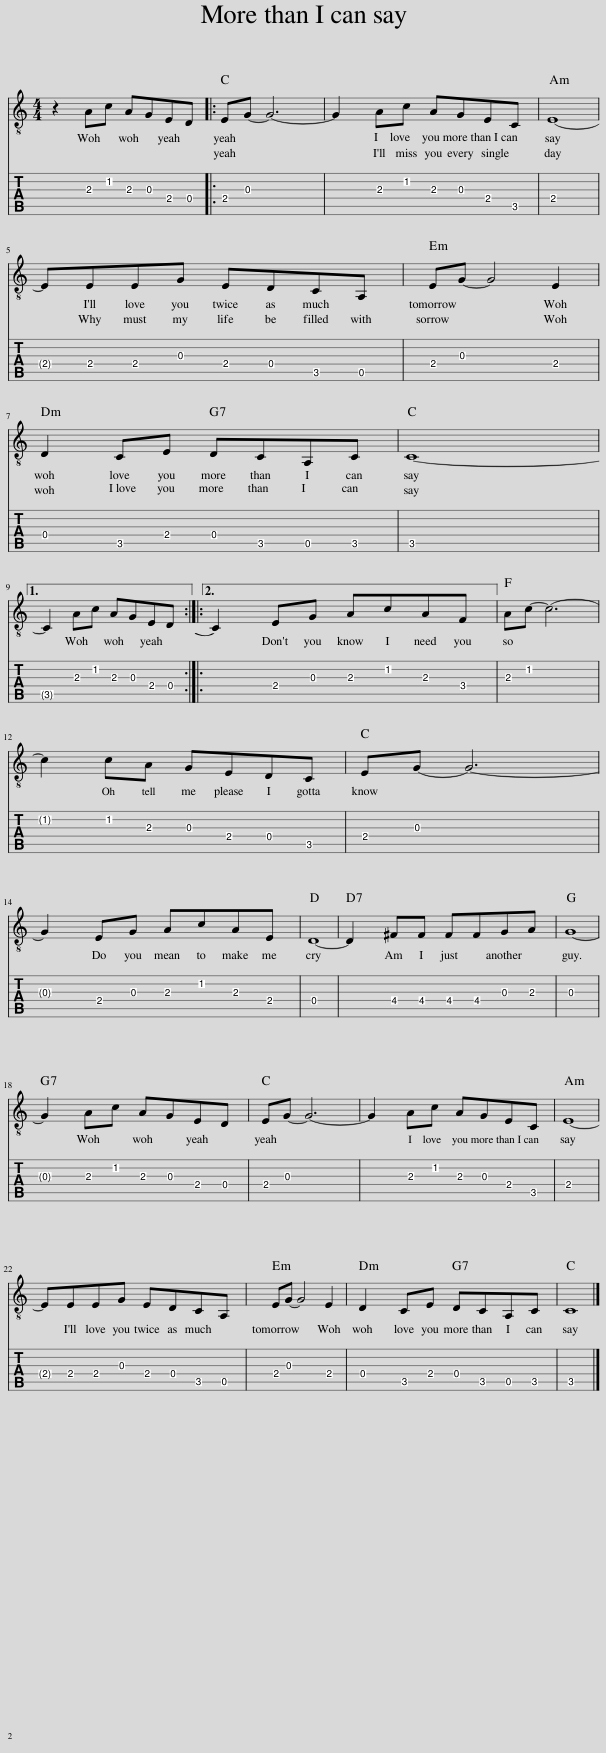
X:1
%%score { 1 | 2 }
L:1/8
M:4/4
I:linebreak $
K:C
V:1 treble-8
V:2 tab stafflines=6 strings="E2,A2,D3,G3,B3,E4 nostems "
V:1
 z2 Ac AGED |: EG- G6- | G2 Ac AGEC | E8- |$ EEEG EDCA, | %5
 EG- G4 E2 |$ D2 CE DCA,C | C8- |1$ C2- Ac AGED ::2 C2 EG AcAF || %10
 Ac- c6- |$ c2 cA GEDC | EG- G6- |$ G2 EG AcAE | D8- | %15
 D2 ^FF FFGA | G8- |$ G2 Ac AGED | EG- G6- | G2 Ac AGEC | %20
 E8- |$ EEEG EDCA, | EG- G4 E2 | D2 CE DCA,C | C8 |] %25
V:2
 x2 !3!A, !2!C !3!A, !3!G, !4!E, !4!D, |: !4!E, !3!G,- !3!G,6- | !3!G,2 !3!A, !2!C !3!A, !3!G, !4!E, !5!C, | !4!E,8- |$ !4!E, !4!E, !4!E, !3!G, !4!E, !4!D, !5!C, !5!A,, | %5
 !4!E, !3!G,- !3!G,4 !4!E,2 |$ !4!D,2 !5!C, !4!E, !4!D, !5!C, !5!A,, !5!C, | !5!C,8- |1$ !5!C,2- !3!A, !2!C !3!A, !3!G, !4!E, !4!D, ::2 !5!C,2 !4!E, !3!G, !3!A, !2!C !3!A, !4!F, || %10
 !3!A, !2!C- !2!C6- |$ !2!C2 !2!C !3!A, !3!G, !4!E, !4!D, !5!C, | !4!E, !3!G,- !3!G,6- |$ !3!G,2 !4!E, !3!G, !3!A, !2!C !3!A, !4!E, | !4!D,8- | %15
 !4!D,2 !4!^F, !4!F, !4!F, !4!F, !3!G, !3!A, | !3!G,8- |$ !3!G,2 !3!A, !2!C !3!A, !3!G, !4!E, !4!D, | !4!E, !3!G,- !3!G,6- | !3!G,2 !3!A, !2!C !3!A, !3!G, !4!E, !5!C, | %20
 !4!E,8- |$ !4!E, !4!E, !4!E, !3!G, !4!E, !4!D, !5!C, !5!A,, | !4!E, !3!G,- !3!G,4 !4!E,2 | !4!D,2 !5!C, !4!E, !4!D, !5!C, !5!A,, !5!C, | !5!C,8 |] %25
